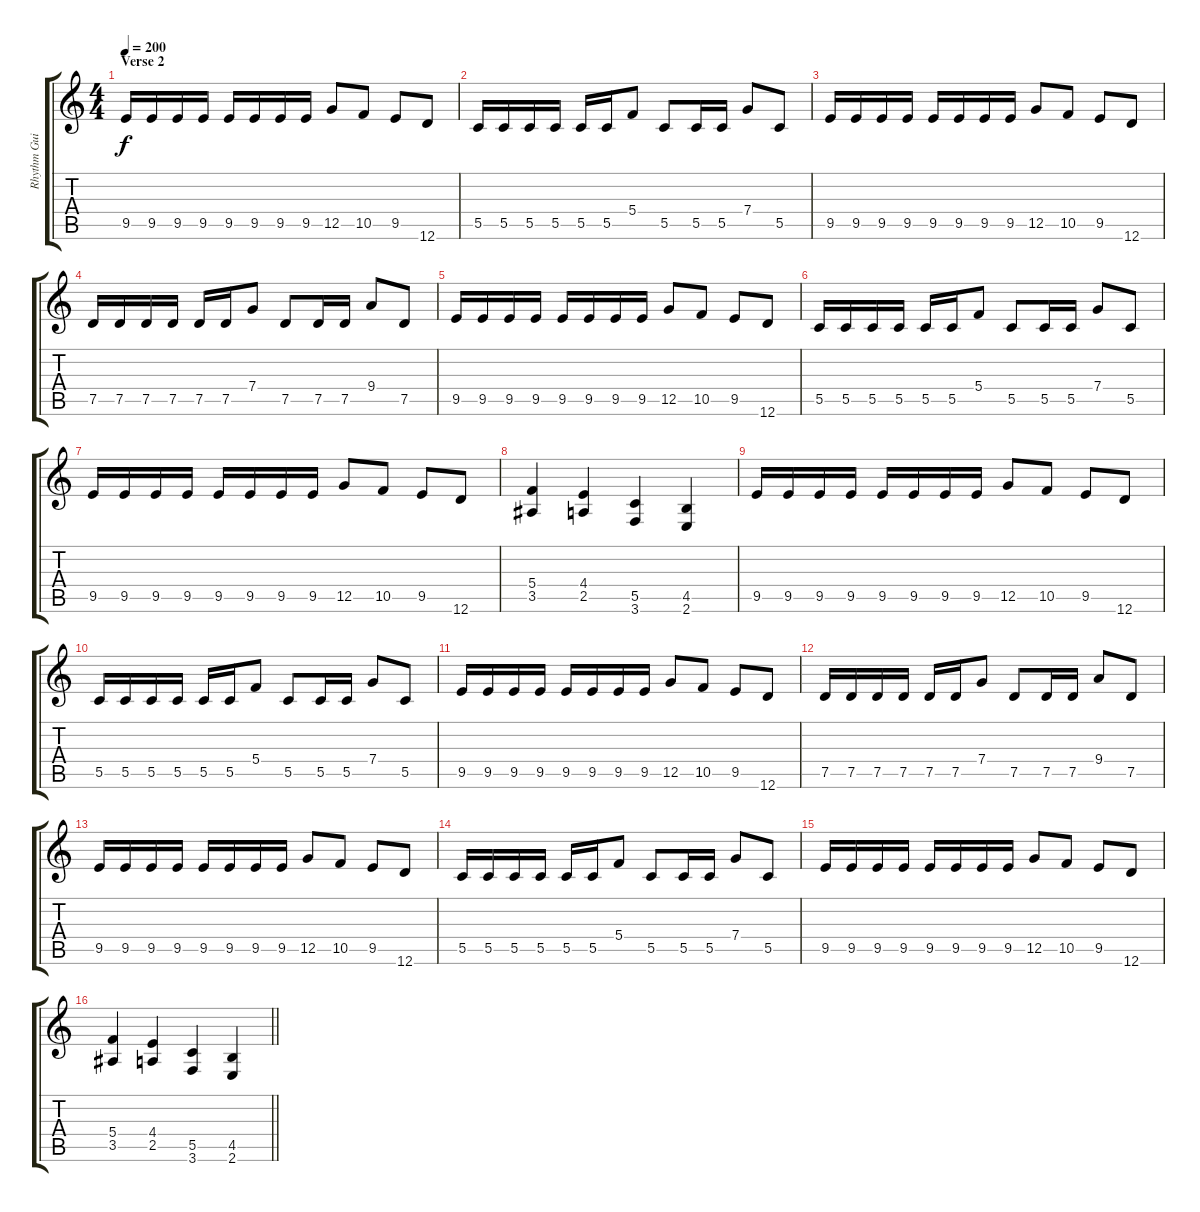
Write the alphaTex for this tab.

\track ("Rhythm Guitar (Mille)" "Rhythm Gui") {instrument distortionguitar}
\staff {score tabs}
\tuning (D4 A3 F3 C3 G2 D2) {hide}
\ts (4 4)
\section ("" "Verse 2")
\tempo 200
\clef g2
\ks c
9.5.16{dy f} 9.5.16 9.5.16 9.5.16 9.5.16 9.5.16 9.5.16 9.5.16 12.5.8 10.5.8 9.5.8 12.6.8 |
5.5.16 5.5.16 5.5.16 5.5.16 5.5.16 5.5.16 5.4.8 5.5.8 5.5.16 5.5.16 7.4.8 5.5.8 |
9.5.16 9.5.16 9.5.16 9.5.16 9.5.16 9.5.16 9.5.16 9.5.16 12.5.8 10.5.8 9.5.8 12.6.8 |
7.5.16 7.5.16 7.5.16 7.5.16 7.5.16 7.5.16 7.4.8 7.5.8 7.5.16 7.5.16 9.4.8 7.5.8 |
9.5.16 9.5.16 9.5.16 9.5.16 9.5.16 9.5.16 9.5.16 9.5.16 12.5.8 10.5.8 9.5.8 12.6.8 |
5.5.16 5.5.16 5.5.16 5.5.16 5.5.16 5.5.16 5.4.8 5.5.8 5.5.16 5.5.16 7.4.8 5.5.8 |
9.5.16 9.5.16 9.5.16 9.5.16 9.5.16 9.5.16 9.5.16 9.5.16 12.5.8 10.5.8 9.5.8 12.6.8 |
(5.4 3.5).4 (4.4 2.5).4 (5.5 3.6).4 (4.5 2.6).4 |
9.5.16 9.5.16 9.5.16 9.5.16 9.5.16 9.5.16 9.5.16 9.5.16 12.5.8 10.5.8 9.5.8 12.6.8 |
5.5.16 5.5.16 5.5.16 5.5.16 5.5.16 5.5.16 5.4.8 5.5.8 5.5.16 5.5.16 7.4.8 5.5.8 |
9.5.16 9.5.16 9.5.16 9.5.16 9.5.16 9.5.16 9.5.16 9.5.16 12.5.8 10.5.8 9.5.8 12.6.8 |
7.5.16 7.5.16 7.5.16 7.5.16 7.5.16 7.5.16 7.4.8 7.5.8 7.5.16 7.5.16 9.4.8 7.5.8 |
9.5.16 9.5.16 9.5.16 9.5.16 9.5.16 9.5.16 9.5.16 9.5.16 12.5.8 10.5.8 9.5.8 12.6.8 |
5.5.16 5.5.16 5.5.16 5.5.16 5.5.16 5.5.16 5.4.8 5.5.8 5.5.16 5.5.16 7.4.8 5.5.8 |
9.5.16 9.5.16 9.5.16 9.5.16 9.5.16 9.5.16 9.5.16 9.5.16 12.5.8 10.5.8 9.5.8 12.6.8 |
\barLineRight lightlight
(5.4 3.5).4 (4.4 2.5).4 (5.5 3.6).4 (4.5 2.6).4
